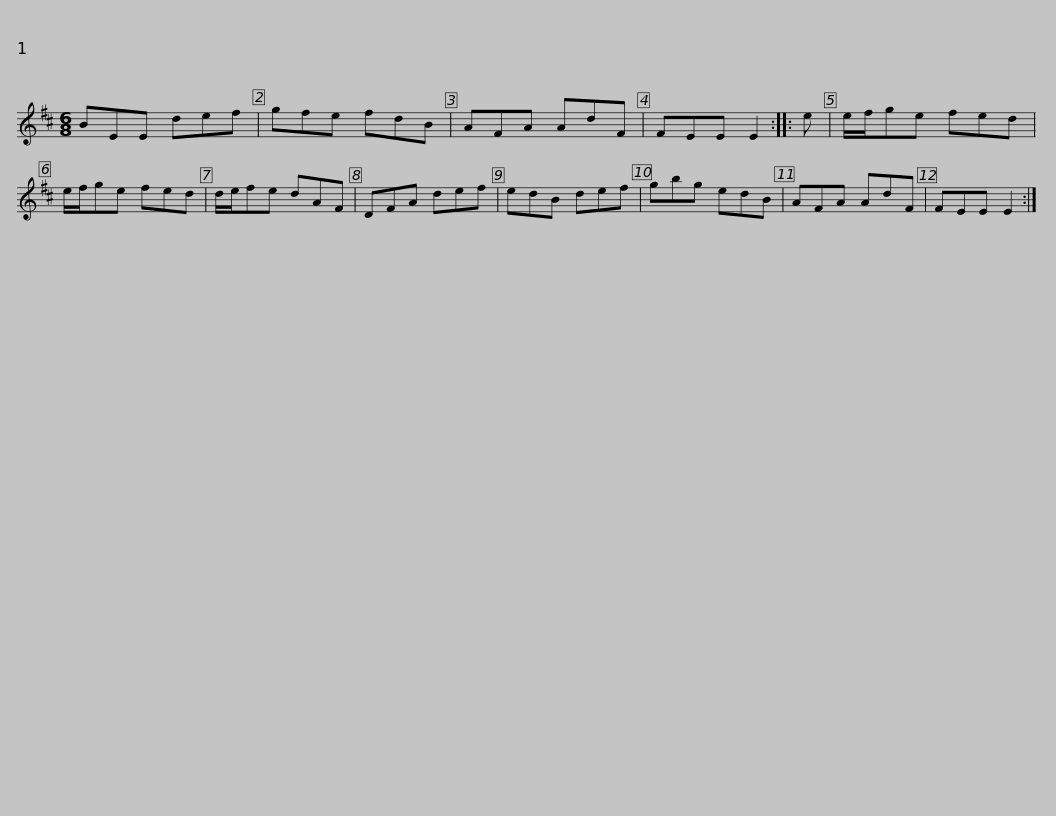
X:1
L:1/8
M:6/8
I:linebreak $
K:D
V:1 treble
V:1
 BEE def | gfe fdB | AFA AdF | FEE E2 :: e | %5
 e/f/ge fed | e/f/ge fed |$ d/e/fe dAF | DFA def | edB def | %10
 gbg edB | AFA AdF | FEE E2 :| %13
